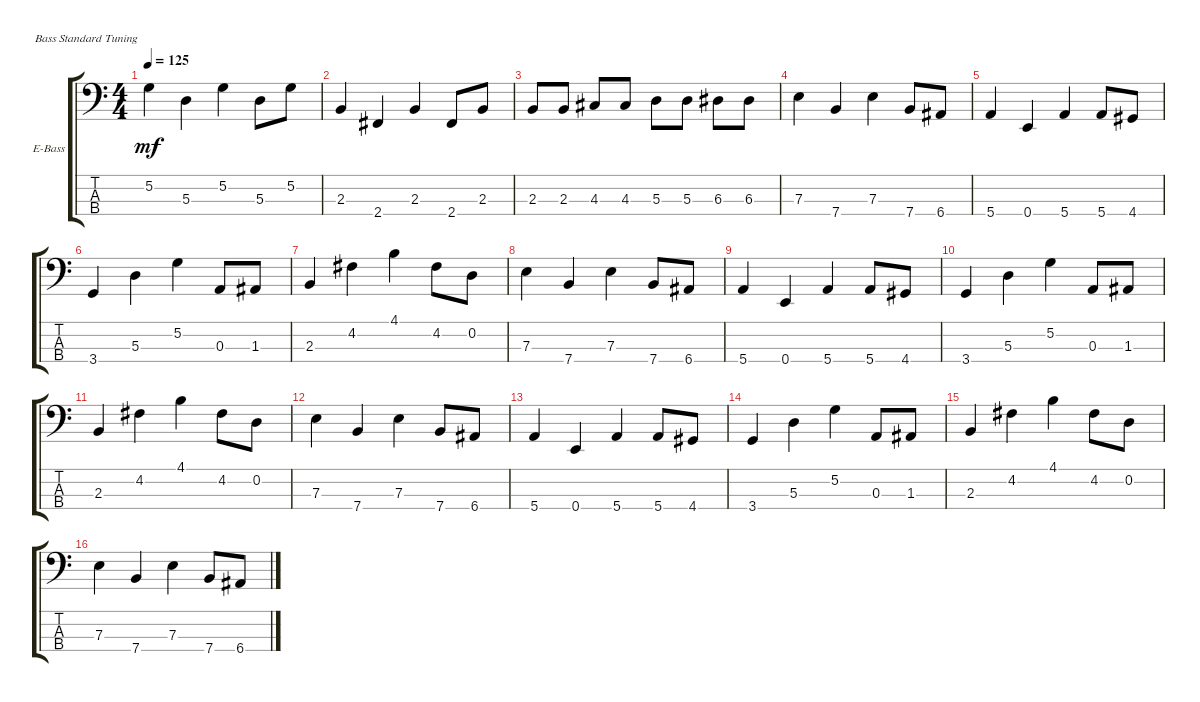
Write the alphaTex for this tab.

\defaultSystemsLayout 4
\bracketExtendMode groupsimilarinstruments
\firstSystemTrackNameOrientation horizontal
\otherSystemsTrackNameOrientation horizontal
\track ("Electric Bass" "E-Bass") {instrument electricbassfinger}
\staff {score tabs}
\tuning (G2 D2 A1 E1)
\ts (4 4)
\tempo 125
\clef f4
\ks c
5.2.4{dy mf} 5.3.4 5.2.4 5.3.8 5.2.8 |
2.3.4 2.4.4 2.3.4 2.4.8 2.3.8 |
2.3.8 2.3.8 4.3.8 4.3.8 5.3.8 5.3.8 6.3.8 6.3.8 |
7.3.4 7.4.4 7.3.4 7.4.8 6.4.8 |
5.4.4 0.4.4 5.4.4 5.4.8 4.4.8 |
3.4.4 5.3.4 5.2.4 0.3.8 1.3.8 |
2.3.4 4.2.4 4.1.4 4.2.8 0.2.8 |
7.3.4 7.4.4 7.3.4 7.4.8 6.4.8 |
5.4.4 0.4.4 5.4.4 5.4.8 4.4.8 |
3.4.4 5.3.4 5.2.4 0.3.8 1.3.8 |
2.3.4 4.2.4 4.1.4 4.2.8 0.2.8 |
7.3.4 7.4.4 7.3.4 7.4.8 6.4.8 |
5.4.4 0.4.4 5.4.4 5.4.8 4.4.8 |
3.4.4 5.3.4 5.2.4 0.3.8 1.3.8 |
2.3.4 4.2.4 4.1.4 4.2.8 0.2.8 |
7.3.4 7.4.4 7.3.4 7.4.8 6.4.8
